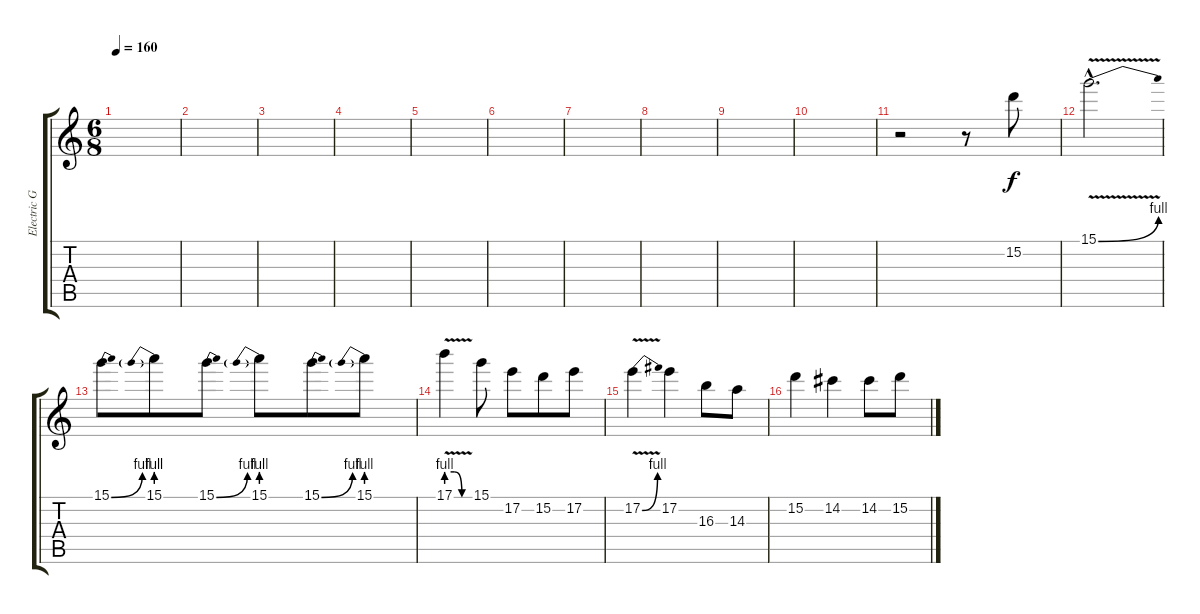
\track ("Electric Guitar 2" "Electric G") {instrument distortionguitar}
\staff {score tabs}
\tuning (E4 B3 G3 D3 A2 E2) {hide}
\ts (6 8)
\tempo 160
\clef g2
\ks c
|
|
|
|
|
|
|
|
|
|
r.2 r.8 15.2.8{dy f} |
15.1{be (bend 0 0 60 4) v hac}.2{d} |
15.1{be (bend 0 0 60 4)}.8 15.1{be (prebend 0 4 60 4)}.8 15.1{be (bend 0 0 60 4)}.8 15.1{be (prebend 0 4 60 4)}.8 15.1{be (bend 0 0 60 4)}.8 15.1{be (prebend 0 4 60 4)}.8 |
17.1{be (custom 0 4 20 4 40 0 60 0) v}.4 15.1.8 17.2.8 15.2.8 17.2.8 |
17.2{be (bend 0 0 60 4) v}.4 17.2.4 16.3.8 14.3.8 |
15.2.4 14.2.4 14.2.8 15.2.8
